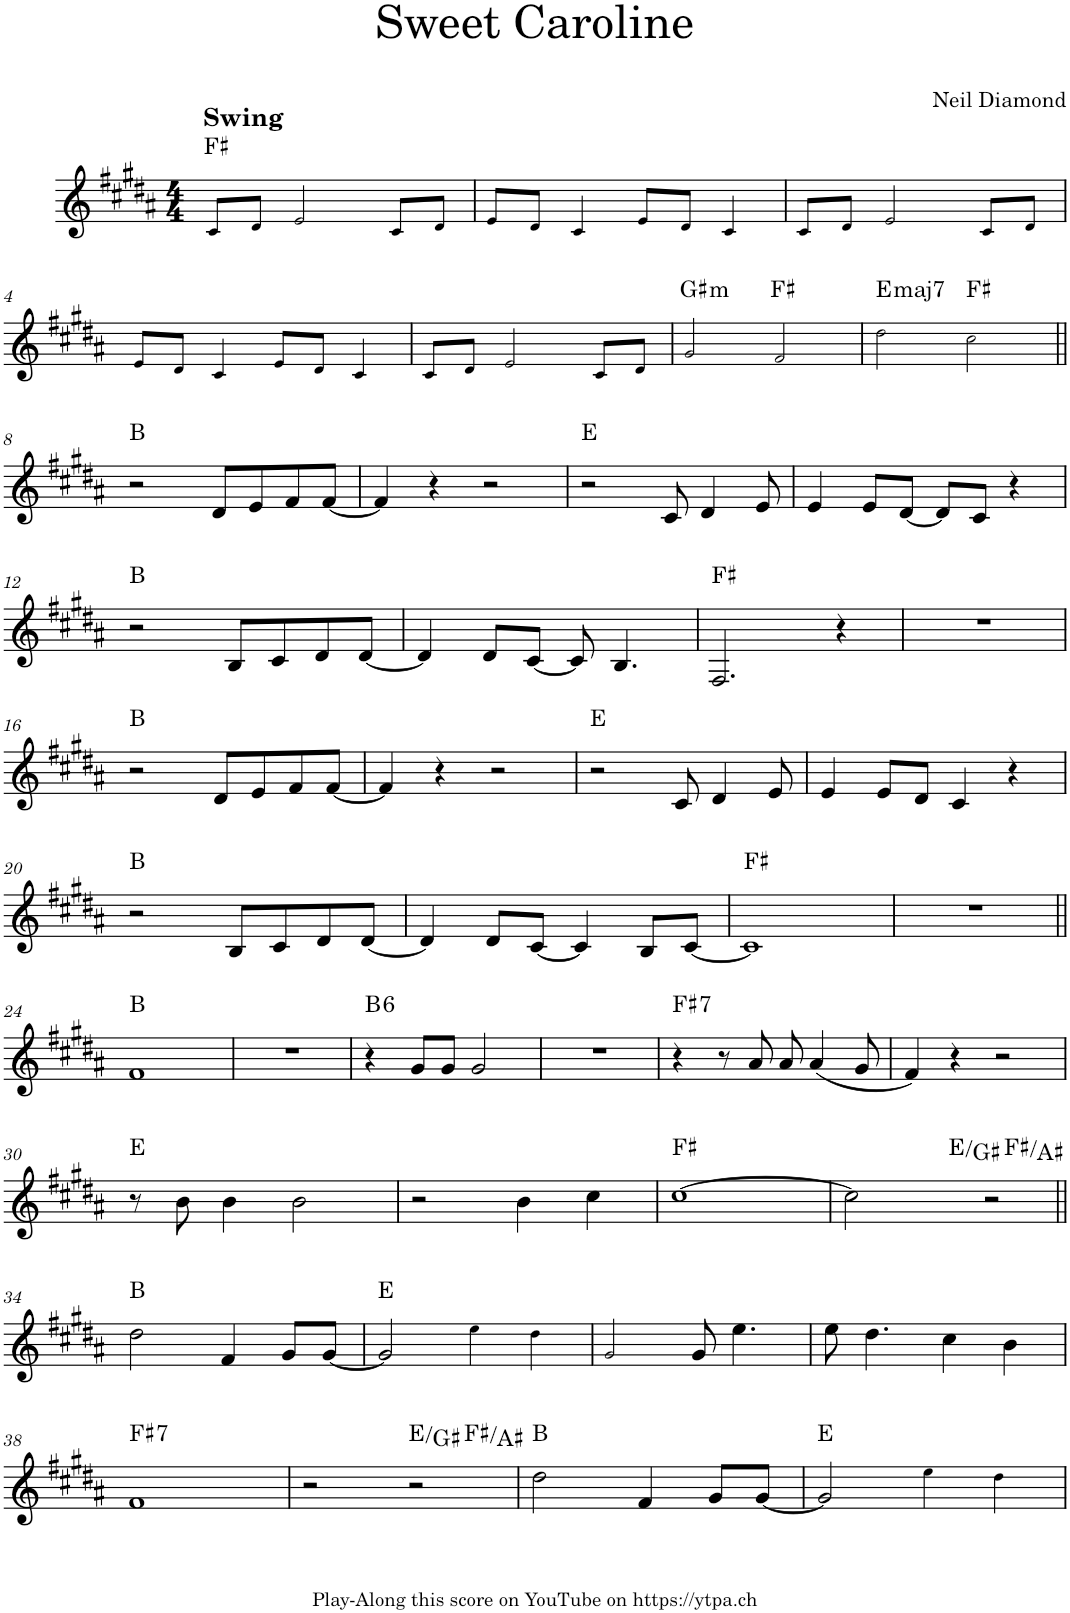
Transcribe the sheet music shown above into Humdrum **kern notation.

**kern	**harte
*part1	*part1
*staff1	*
*I"Piano	*
*I'Pno.	*
*clefG2	*
*k[f#c#g#d#a#]	*
*M4/4	*
=1	=1
!LO:TX:a:B:t=Swing	!
8c#!/L	F#:maj
8d#!/J	.
2e!/	.
8c#!/L	.
8d#!/J	.
=2	=2
8e!/L	.
8d#!/J	.
4c#!/	.
8e!/L	.
8d#!/J	.
4c#!/	.
=3	=3
8c#!/L	.
8d#!/J	.
2e!/	.
8c#!/L	.
8d#!/J	.
!!LO:LB:g=z
=4	=4
8e!/L	.
8d#!/J	.
4c#!/	.
8e!/L	.
8d#!/J	.
4c#!/	.
=5	=5
8c#!/L	.
8d#!/J	.
2e!/	.
8c#!/L	.
8d#!/J	.
=6	=6
!	!LO:H:kt=m
2g#!/	G#:min
2f#!/	F#:maj
=7	=7
!	!LO:H:kt=maj7
2dd#!\	E:maj7
2cc#!\	F#:maj
!!LO:LB:g=z
=8||	=8||
2r	B:maj
8d#/L	.
8e/	.
8f#/	.
[8f#/J	.
=9	=9
4f#/]	.
4r	.
2r	.
=10	=10
2r	E:maj
8c#/	.
4d#/	.
8e/	.
=11	=11
4e/	.
8e/L	.
[8d#/J	.
8d#/L]	.
8c#/J	.
4r	.
!!LO:LB:g=z
=12	=12
2r	B:maj
8B/L	.
8c#/	.
8d#/	.
[8d#/J	.
=13	=13
4d#/]	.
8d#/L	.
[8c#/J	.
8c#/]	.
4.B/	.
=14	=14
2.F#/	F#:maj
4r	.
=15	=15
1r	.
!!LO:LB:g=z
=16	=16
2r	B:maj
8d#/L	.
8e/	.
8f#/	.
[8f#/J	.
=17	=17
4f#/]	.
4r	.
2r	.
=18	=18
2r	E:maj
8c#/	.
4d#/	.
8e/	.
=19	=19
4e/	.
8e/L	.
8d#/J	.
4c#/	.
4r	.
!!LO:LB:g=z
=20	=20
2r	B:maj
8B/L	.
8c#/	.
8d#/	.
[8d#/J	.
=21	=21
4d#/]	.
8d#/L	.
[8c#/J	.
4c#/]	.
8B/L	.
[8c#/J	.
=22	=22
1c#]	F#:maj
=23	=23
1r	.
!!LO:LB:g=z
=24||	=24||
1f#	B:maj
=25	=25
1r	.
=26	=26
!	!LO:H:kt=6
4r	B:maj6
8g#/L	.
8g#/J	.
2g#/	.
=27	=27
1r	.
=28	=28
!	!LO:H:kt=7
4r	F#:7
8r	.
8a#/	.
8a#/	.
(4a#/	.
8g#/	.
=29	=29
4f#/)	.
4r	.
2r	.
!!LO:LB:g=z
=30	=30
8r	E:maj
8b\	.
4b\	.
2b\	.
=31	=31
2r	.
4b\	.
4cc#\	.
=32	=32
[1cc#	F#:maj
=33	=33
*^	*
2cc#\]	2.ryy	.
2r	.	E:maj/3
.	4ryy	F#:maj/3
*v	*v	*
!!LO:LB:g=z
=34||	=34||
2dd#\	B:maj
4f#/	.
8g#/L	.
[8g#/J	.
=35	=35
2g#/]	E:maj
4ee!\	.
4dd#!\	.
=36	=36
2g#!/	.
8g#/	.
4.ee\	.
=37	=37
8ee\	.
4.dd#\	.
4cc#\	.
4b\	.
!!LO:LB:g=z
=38	=38
!	!LO:H:kt=7
1f#	F#:7
=39	=39
*^	*
2r	2.ryy	.
2r	.	E:maj/3
.	4ryy	F#:maj/3
*v	*v	*
=40	=40
2dd#\	B:maj
4f#/	.
8g#/L	.
[8g#/J	.
=41	=41
2g#/]	E:maj
4ee!\	.
4dd#!\	.
=	=
*-	*-
